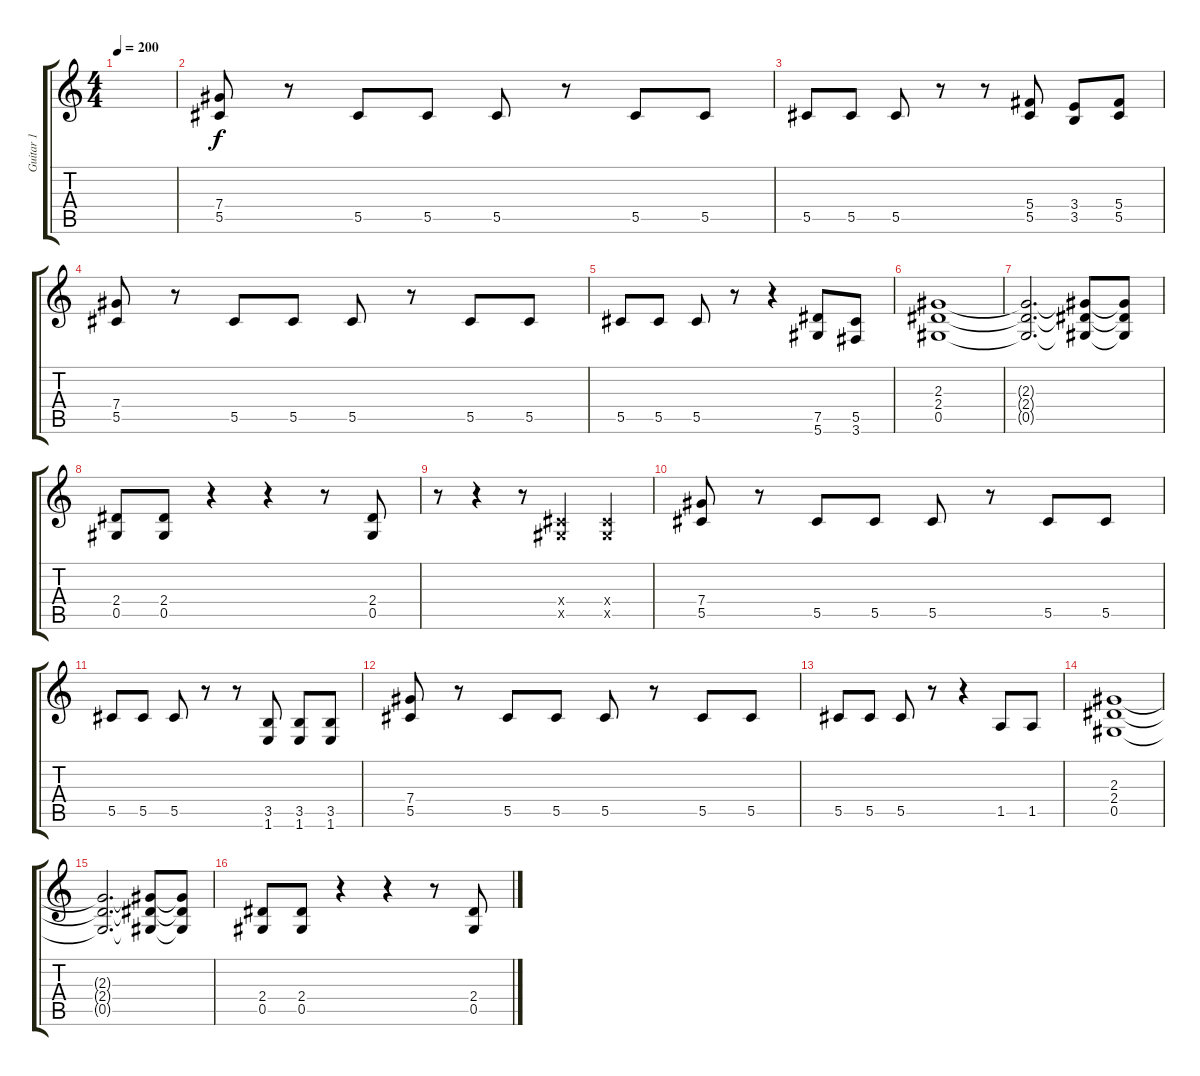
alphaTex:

\track ("Guitar 1" "Guitar 1") {instrument distortionguitar}
\staff {score tabs}
\tuning (Eb4 Bb3 Gb3 Db3 Ab2 Eb2) {hide}
\ts (4 4)
\tempo 200
\clef g2
\ks c
|
(7.4 5.5).8 r.8 5.5.8 5.5.8 5.5.8 r.8 5.5.8 5.5.8 |
5.5.8 5.5.8 5.5.8 r.8 r.8 (5.4 5.5).8 (3.4 3.5).8 (5.4 5.5).8 |
(7.4 5.5).8 r.8 5.5.8 5.5.8 5.5.8 r.8 5.5.8 5.5.8 |
5.5.8 5.5.8 5.5.8 r.8 r.4 (7.5 5.6).8 (5.5 3.6).8 |
(2.3 2.4 0.5).1 |
(2.3{t} 2.4{t} 0.5{t}).2{d} (2.3{t} 2.4{t} 0.5{t}).8 (2.3{t} 2.4{t} 0.5{t}).8 |
(2.4 0.5).8 (2.4 0.5).8 r.4 r.4 r.8 (2.4 0.5).8 |
r.8 r.4 r.8 (0.4{x} 0.5{x}).4 (0.4{x} 0.5{x}).4 |
(7.4 5.5).8 r.8 5.5.8 5.5.8 5.5.8 r.8 5.5.8 5.5.8 |
5.5.8 5.5.8 5.5.8 r.8 r.8 (3.5 1.6).8 (3.5 1.6).8 (3.5 1.6).8 |
(7.4 5.5).8 r.8 5.5.8 5.5.8 5.5.8 r.8 5.5.8 5.5.8 |
5.5.8 5.5.8 5.5.8 r.8 r.4 1.5.8 1.5.8 |
(2.3 2.4 0.5).1 |
(2.3{t} 2.4{t} 0.5{t}).2{d} (2.3{t} 2.4{t} 0.5{t}).8 (2.3{t} 2.4{t} 0.5{t}).8 |
(2.4 0.5).8 (2.4 0.5).8 r.4 r.4 r.8 (2.4 0.5).8
